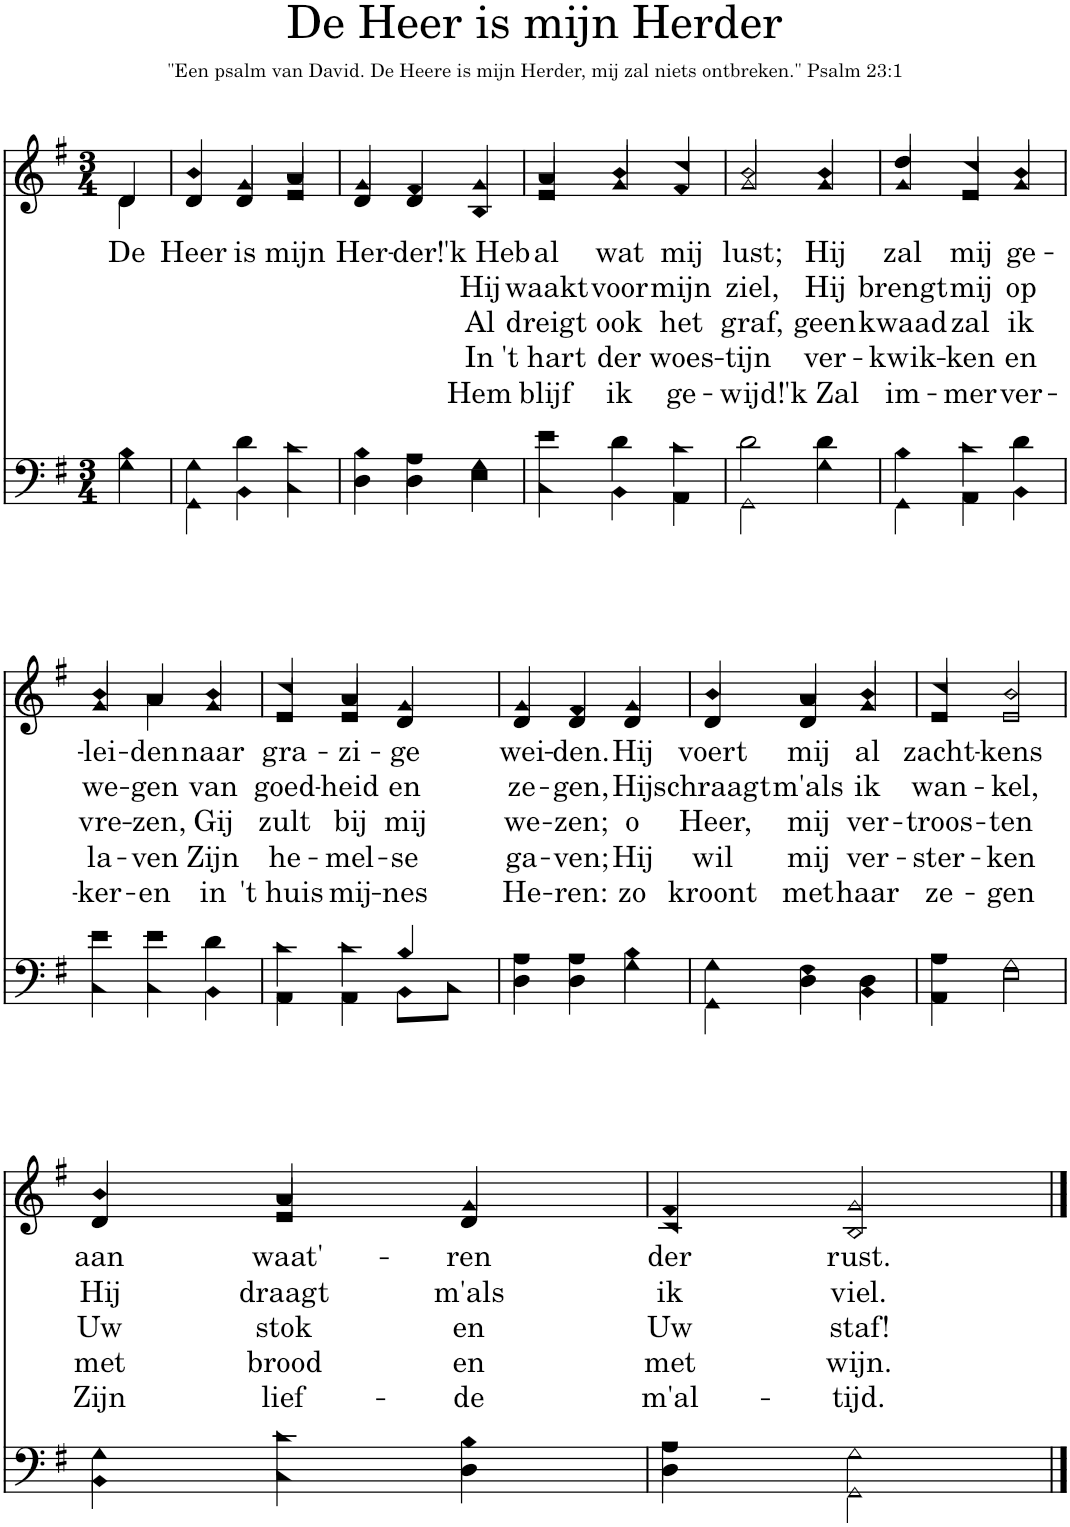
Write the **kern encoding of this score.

**kern	**kern	**text	**text	**text	**text	**text
*part2	*part1	*part1	*part1	*part1	*part1	*part1
*staff2	*staff1	*staff1	*staff1	*staff1	*staff1	*staff1
*I"Men	*I"Women	*	*	*	*	*
*clefF4	*clefG2	*	*	*	*	*
*k[f#]	*k[f#]	*	*	*	*	*
*M3/4	*M3/4	*	*	*	*	*
=1	=1	=1	=1	=1	=1	=1
*^	*	*	*	*	*	*
!	!	!	!LO:LY:b	!	!	!	!
*	*	*^	*	*	*	*	*
4B\	4G\	4d/	4d\	De	.	.	.	.
=2	=2	=2	=2	=2	=2	=2	=2	=2
!	!	!	!	!LO:LY:b	!	!	!	!
4G\	4GG\	4b/	4d/	Heer	.	.	.	.
!	!	!	!	!LO:LY:b	!	!	!	!
4d\	4BB\	4g/	4d/	is	.	.	.	.
!	!	!	!	!LO:LY:b	!	!	!	!
4c\	4C\	4a/	4e/	mijn	.	.	.	.
=3	=3	=3	=3	=3	=3	=3	=3	=3
!	!	!	!	!LO:LY:b	!	!	!	!
4B\	4D\	4g/	4d/	Her-	.	.	.	.
!	!	!	!	!LO:LY:b	!	!	!	!
4A\	4D\	4f#/	4d/	-der!	.	.	.	.
!	!	!	!	!LO:LY:b	!LO:LY:b	!LO:LY:b	!LO:LY:b	!LO:LY:b
4G\	4E\	4g/	4B/	'k Heb	Hij	Al	In	Hem
=4	=4	=4	=4	=4	=4	=4	=4	=4
!	!	!	!	!LO:LY:b	!LO:LY:b	!LO:LY:b	!LO:LY:b	!LO:LY:b
4e\	4C\	4a/	4e/	al	waakt	dreigt	't hart	blijf
!	!	!	!	!LO:LY:b	!LO:LY:b	!LO:LY:b	!LO:LY:b	!LO:LY:b
4d\	4BB\	4b/	4g/	wat	voor	ook	der	ik
!	!	!	!	!LO:LY:b	!LO:LY:b	!LO:LY:b	!LO:LY:b	!LO:LY:b
4c\	4AA\	4cc/	4f#/	mij	mijn	het	woes-	ge-
=5	=5	=5	=5	=5	=5	=5	=5	=5
!	!	!	!	!LO:LY:b	!LO:LY:b	!LO:LY:b	!LO:LY:b	!LO:LY:b
2d\	2GG\	2b/	2g/	lust;	ziel,	graf,	-tijn	-wijd!
!	!	!	!	!LO:LY:b	!LO:LY:b	!LO:LY:b	!LO:LY:b	!LO:LY:b
4d\	4G\	4b/	4g/	Hij	Hij	geen	ver-	'k Zal
=6	=6	=6	=6	=6	=6	=6	=6	=6
!	!	!	!	!LO:LY:b	!LO:LY:b	!LO:LY:b	!LO:LY:b	!LO:LY:b
4B\	4GG\	4dd/	4g/	zal	brengt	kwaad	-kwik-	im-
!	!	!	!	!LO:LY:b	!LO:LY:b	!LO:LY:b	!LO:LY:b	!LO:LY:b
4c\	4AA\	4cc/	4e/	mij	mij	zal	-ken	-mer
!	!	!	!	!LO:LY:b	!LO:LY:b	!LO:LY:b	!LO:LY:b	!LO:LY:b
4d\	4BB\	4b/	4g/	ge-	op	ik	en	ver-
!!LO:LB:g=z	!!
=7	=7	=7	=7	=7	=7	=7	=7	=7
!	!	!	!	!LO:LY:b	!LO:LY:b	!LO:LY:b	!LO:LY:b	!LO:LY:b
4e\	4C\	4b/	4g/	-lei-	we-	vre-	la-	-ker-
!	!	!	!	!LO:LY:b	!LO:LY:b	!LO:LY:b	!LO:LY:b	!LO:LY:b
4e\	4C\	4a/	4a\	-den	-gen	-zen,	-ven	-en
!	!	!	!	!LO:LY:b	!LO:LY:b	!LO:LY:b	!LO:LY:b	!LO:LY:b
4d\	4BB\	4b/	4g/	naar	van	Gij	Zijn	in
=8	=8	=8	=8	=8	=8	=8	=8	=8
!	!	!	!	!LO:LY:b	!LO:LY:b	!LO:LY:b	!LO:LY:b	!LO:LY:b
4c\	4AA\	4cc/	4e/	gra-	goed-	zult	he-	't huis
!	!	!	!	!LO:LY:b	!LO:LY:b	!LO:LY:b	!LO:LY:b	!LO:LY:b
4c\	4AA\	4a/	4e/	-zi-	-heid	bij	-mel-	mij-
!	!	!	!	!LO:LY:b	!LO:LY:b	!LO:LY:b	!LO:LY:b	!LO:LY:b
4B/	8BB\L	4g/	4d/	-ge	en	mij	-se	-nes
.	8C\J	.	.	.	.	.	.	.
=9	=9	=9	=9	=9	=9	=9	=9	=9
!	!	!	!	!LO:LY:b	!LO:LY:b	!LO:LY:b	!LO:LY:b	!LO:LY:b
4A\	4D\	4g/	4d/	wei-	ze-	we-	ga-	He-
!	!	!	!	!LO:LY:b	!LO:LY:b	!LO:LY:b	!LO:LY:b	!LO:LY:b
4A\	4D\	4f#/	4d/	-den.	-gen,	-zen;	-ven;	-ren:
!	!	!	!	!LO:LY:b	!LO:LY:b	!LO:LY:b	!LO:LY:b	!LO:LY:b
4B\	4G\	4g/	4d/	Hij	Hij	o	Hij	zo
=10	=10	=10	=10	=10	=10	=10	=10	=10
!	!	!	!	!LO:LY:b	!LO:LY:b	!LO:LY:b	!LO:LY:b	!LO:LY:b
4G\	4GG\	4b/	4d/	voert	schraagt	Heer,	wil	kroont
!	!	!	!	!LO:LY:b	!LO:LY:b	!LO:LY:b	!LO:LY:b	!LO:LY:b
4F#\	4D\	4a/	4d/	mij	m'als	mij	mij	met
!	!	!	!	!LO:LY:b	!LO:LY:b	!LO:LY:b	!LO:LY:b	!LO:LY:b
4D\	4BB\	4b/	4g/	al	ik	ver-	ver-	haar
=11	=11	=11	=11	=11	=11	=11	=11	=11
!	!	!	!	!LO:LY:b	!LO:LY:b	!LO:LY:b	!LO:LY:b	!LO:LY:b
4A\	4AA\	4cc/	4e/	zacht-	wan-	-troos-	-ster-	ze-
!	!	!	!	!LO:LY:b	!LO:LY:b	!LO:LY:b	!LO:LY:b	!LO:LY:b
2G\	2E\	2b/	2e/	-kens	-kel,	-ten	-ken	-gen
!!LO:LB:g=z	!!
=12	=12	=12	=12	=12	=12	=12	=12	=12
!	!	!	!	!LO:LY:b	!LO:LY:b	!LO:LY:b	!LO:LY:b	!LO:LY:b
4G\	4BB\	4b/	4d/	aan	Hij	Uw	met	Zijn
!	!	!	!	!LO:LY:b	!LO:LY:b	!LO:LY:b	!LO:LY:b	!LO:LY:b
4c\	4C\	4a/	4e/	waat'-	draagt	stok	brood	lief-
!	!	!	!	!LO:LY:b	!LO:LY:b	!LO:LY:b	!LO:LY:b	!LO:LY:b
4B\	4D\	4g/	4d/	-ren	m'als	en	en	-de
=13	=13	=13	=13	=13	=13	=13	=13	=13
!	!	!	!	!LO:LY:b	!LO:LY:b	!LO:LY:b	!LO:LY:b	!LO:LY:b
4A\	4D\	4f#/	4c/	der	ik	Uw	met	m'al-
!	!	!	!	!LO:LY:b	!LO:LY:b	!LO:LY:b	!LO:LY:b	!LO:LY:b
2G\	2GG\	2g/	2B/	rust.	viel.	staf!	wijn.	-tijd.
*v	*v	*	*	*	*	*	*	*
*	*v	*v	*	*	*	*	*
==	==	==	==	==	==	==
*-	*-	*-	*-	*-	*-	*-
